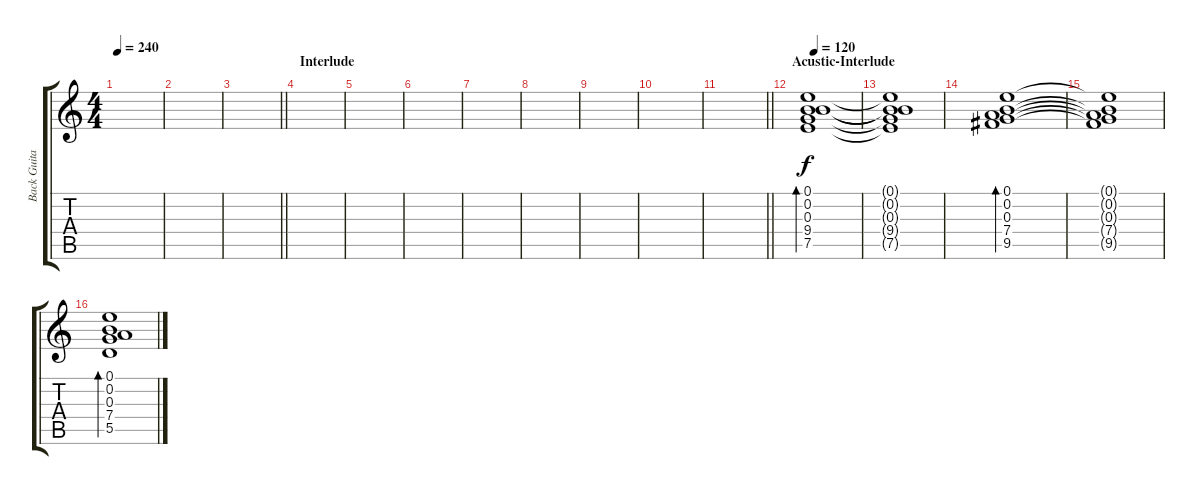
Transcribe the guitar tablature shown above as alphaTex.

\track ("Back Guitars" "Back Guita") {instrument acousticguitarsteel}
\staff {score tabs}
\tuning (E4 B3 G3 D3 A2 E2) {hide}
\ts (4 4)
\tempo 240
\clef g2
\ks c
|
|
\barLineRight lightlight
|
\section ("" "Interlude")
|
|
|
|
|
|
|
\barLineRight lightlight
|
\section ("" "Acustic-Interlude")
\tempo 120
(0.1 0.2 0.3 9.4 7.5).1{bd 120} |
(0.1{t} 0.2{t} 0.3{t} 9.4{t} 7.5{t}).1 |
(0.1 0.2 0.3 7.4 9.5).1{bd 120} |
(0.1{t} 0.2{t} 0.3{t} 7.4{t} 9.5{t}).1 |
(0.1 0.2 0.3 7.4 5.5).1{bd 120}
